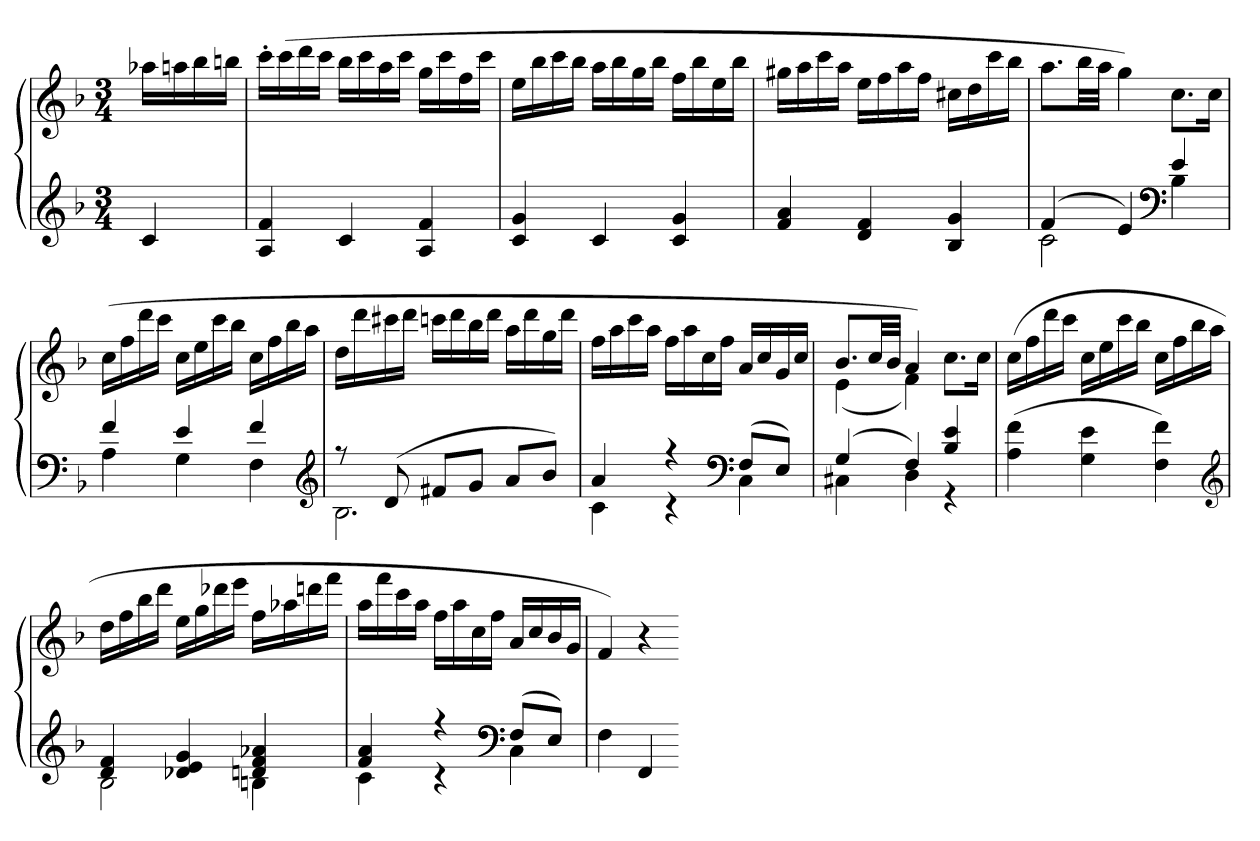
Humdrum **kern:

**kern	**kern
*part1	*part1
*staff2	*staff1
*clefG2	*clefG2
*k[b-]	*k[b-]
*M3/4	*M3/4
=	=
4c	16aa-XLL
.	16aan
.	16bb-
.	16bbnJJ
=	=
4A 4f	16ccc'LL
.	(16ccc
.	16ddd
.	16cccJJ
4c	16bb-LL
.	16ccc
.	16aa
.	16cccJJ
4A 4f	16ggLL
.	16ccc
.	16ff
.	16cccJJ
=	=
4c 4g	16eeLL
.	16bb-
.	16ccc
.	16bb-JJ
4c	16aaLL
.	16bb-
.	16gg
.	16bb-JJ
4c 4g	16ffLL
.	16bb-
.	16ee
.	16bb-JJ
=	=
4f 4a	16gg#XLL
.	16aa
.	16ccc
.	16aaJJ
4d 4f	16eeLL
.	16ff
.	16aa
.	16ffJJ
4B- 4g	16cc#XLL
.	16dd
.	16ccc
.	16bb-JJ
=	=
*^	*
(4f	2c	8.aaL
.	.	32bb-LL
.	.	32aaJJJ
4e)	.	4gg)
*clefF4	*	*
4e	4B-	8.ccL
.	.	16ccJk
=	=	=
4f	4A	(16ccLL
.	.	16ff
.	.	16ddd
.	.	16cccJJ
4e	4G	16ccLL
.	.	16ee
.	.	16ccc
.	.	16bb-JJ
4f	4F	16ccLL
.	.	16ff
.	.	16bb-
.	.	16aaJJ
*clefG2	*	*
=	=	=
8r	2.B-	16ddLL
.	.	16ddd
(8d	.	16ccc#X
.	.	16dddJJ
8f#XL	.	16cccnLL
.	.	16ddd
8gJ	.	16bb-
.	.	16dddJJ
8aL	.	16aaLL
.	.	16ddd
8b-J)	.	16gg
.	.	16dddJJ
=	=	=
4a	4c	16ffLL
.	.	16aa
.	.	16ccc
.	.	16aaJJ
4r	4r	16ffLL
.	.	16aa
.	.	16cc
.	.	16ffJJ
*clefF4	*	*
(8FL	4C	16aLL
.	.	16cc
8EJ)	.	16g
.	.	16ccJJ
=	=	=
*	*	*^
(4G	4C#X	8.b-L	(4e
.	.	32ccLL	.
.	.	32b-JJJ	.
4F)	4D	4a)	4f)
4B- 4e	4r	8.ccL	4ryy
.	.	16ccJk	.
*v	*v	*	*
*	*v	*v
=	=
(4A 4f	(16ccLL
.	16ff
.	16ddd
.	16cccJJ
4G 4e	16ccLL
.	16ee
.	16ccc
.	16bb-JJ
4F 4f)	16ccLL
.	16ff
.	16bb-
.	16aaJJ
*clefG2	*
=	=
*^	*
4d 4f	2B-	16ddLL
.	.	16ff
.	.	16bb-
.	.	16dddJJ
4d-X 4e 4g	.	16eeLL
.	.	16gg
.	.	16ddd-X
.	.	16eeeJJ
4dn 4f 4a-X	4Bn	16ffLL
.	.	16aa-X
.	.	16dddn
.	.	16fffJJ
=	=	=
4f 4a	4c	16aaLL
.	.	16fff
.	.	16ccc
.	.	16aaJJ
4r	4r	16ffLL
.	.	16aa
.	.	16cc
.	.	16ffJJ
*clefF4	*	*
(8FL	4C	16aLL
.	.	16cc
8EJ)	.	16b-
.	.	16gJJ
*v	*v	*
=	=
4F	4f)
4FF	4r
=-	=-
*-	*-
